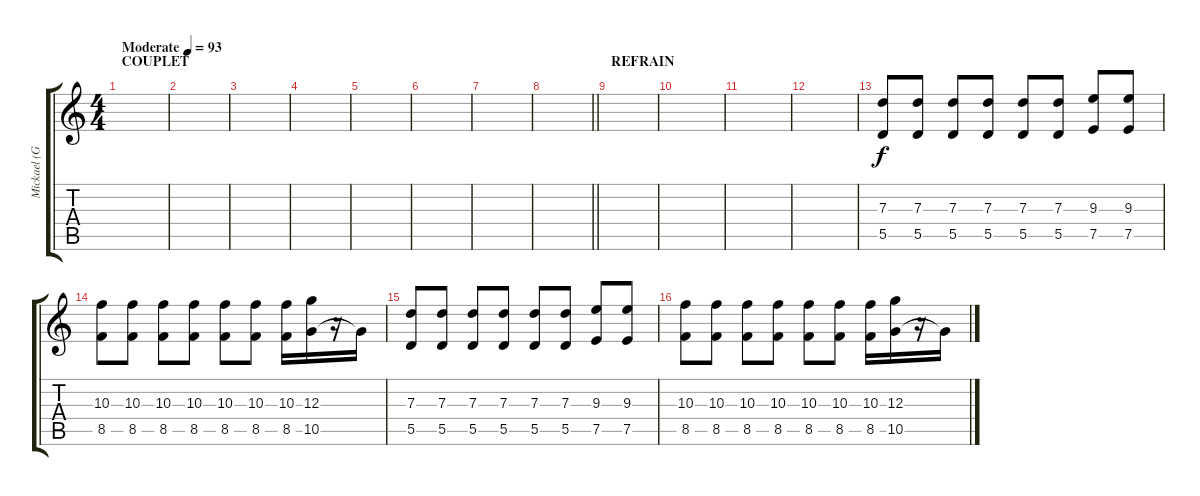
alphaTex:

\track ("Mickael (Guitar_02)" "Mickael (G") {instrument distortionguitar}
\staff {score tabs}
\tuning (E4 B3 G3 D3 A2 E2) {hide}
\ts (4 4)
\section ("" "COUPLET")
\tempo (93 "Moderate")
\clef g2
\ks c
|
|
|
|
|
|
|
\barLineRight lightlight
|
\section ("" "REFRAIN")
|
|
|
|
(7.3 5.5).8 (7.3 5.5).8 (7.3 5.5).8 (7.3 5.5).8 (7.3 5.5).8 (7.3 5.5).8 (9.3 7.5).8 (9.3 7.5).8 |
(10.3 8.5).8 (10.3 8.5).8 (10.3 8.5).8 (10.3 8.5).8 (10.3 8.5).8 (10.3 8.5).8 (10.3 8.5).16 (12.3 10.5).16 r.16 10.5{t}.16 |
(7.3 5.5).8 (7.3 5.5).8 (7.3 5.5).8 (7.3 5.5).8 (7.3 5.5).8 (7.3 5.5).8 (9.3 7.5).8 (9.3 7.5).8 |
(10.3 8.5).8 (10.3 8.5).8 (10.3 8.5).8 (10.3 8.5).8 (10.3 8.5).8 (10.3 8.5).8 (10.3 8.5).16 (12.3 10.5).16 r.16 10.5{t}.16
